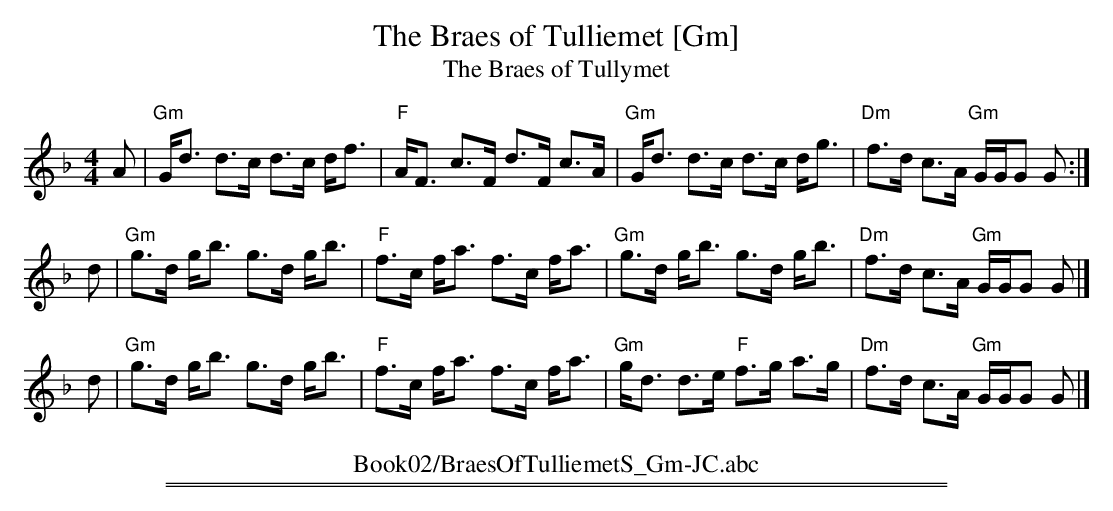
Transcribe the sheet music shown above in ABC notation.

X:1
T: The Braes of Tulliemet [Gm]
T: The Braes of Tullymet
M: 4/4
L: 1/8
K: Gdor
A \
| "Gm"G<d d>c d>c d<f | "F"A<F c>F d>F c>A \
| "Gm"G<d d>c d>c d<g | "Dm"f>d c>A "Gm"G/G/G G :|
d \
| "Gm"g>d g<b g>d g<b | "F"f>c f<a f>c f<a \
| "Gm"g>d g<b g>d g<b | "Dm"f>d c>A "Gm"G/G/G G |]
d \
| "Gm"g>d g<b g>d g<b | "F"f>c f<a f>c f<a \
| "Gm"g<d d>e "F"f>g a>g | "Dm"f>d c>A "Gm"G/G/G G |]
